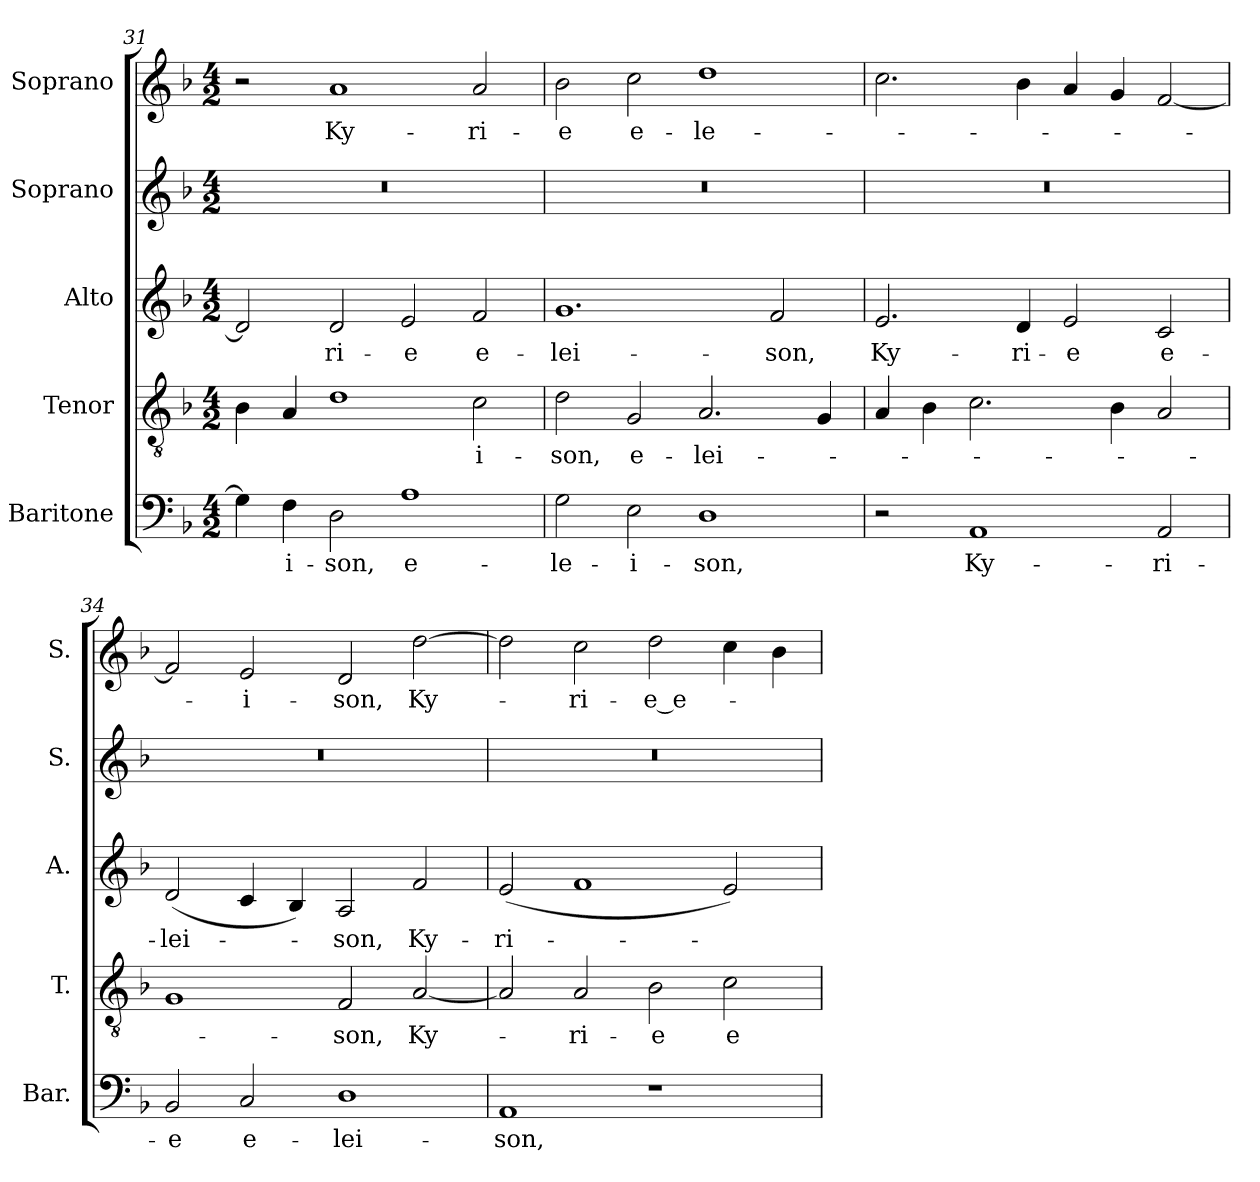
**kern	**text	**kern	**text	**kern	**text	**kern	**kern	**text
*part5	*part5	*part4	*part4	*part3	*part3	*part2	*part1	*part1
*staff5	*staff5	*staff4	*staff4	*staff3	*staff3	*staff2	*staff1	*staff1
*I"Baritone	*	*I"Tenor	*	*I"Alto	*	*I"Soprano	*I"Soprano	*
*I'Bar.	*	*I'T.	*	*I'A.	*	*I'S.	*I'S.	*
*clefF4	*	*clefGv2	*	*clefG2	*	*clefG2	*clefG2	*
*	*	*ITrd7c12	*	*	*	*	*	*
*k[b-]	*	*k[b-]	*	*k[b-]	*	*k[b-]	*k[b-]	*
*F:	*	*F:	*	*F:	*	*F:	*F:	*
*M4/2	*	*M4/2	*	*M4/2	*	*M4/2	*M4/2	*
=31	=31	=31	=31	=31	=31	=31	=31	=31
!	!	!	!	!	!	!LO:N:vis=1	!	!
4Gi\]	.	4BB-i\	.	2di/]	.	0r	2r	.
!	!LO:LY:b:color=#000000	!	!	!	!	!	!	!
4Fi\	-i-	4AAi/	.	.	.	.	.	.
!	!LO:LY:b:color=#000000	!	!	!	!	!	!	!
!	!	!	!	!	!LO:LY:b:color=#000000	!	!	!
!	!	!	!	!	!	!	!	!LO:LY:b:color=#000000
2Di\	-son,	1Di	.	2di/	-ri-	.	1ai	Ky-
!	!LO:LY:b:color=#000000	!	!	!	!	!	!	!
!	!	!	!	!	!LO:LY:b:color=#000000	!	!	!
1Ai	e-	.	.	2ei/	-e	.	.	.
!	!	!	!LO:LY:b:color=#000000	!	!	!	!	!
!	!	!	!	!	!LO:LY:b:color=#000000	!	!	!
!	!	!	!	!	!	!	!	!LO:LY:b:color=#000000
.	.	2Ci\	-i-	2fi/	e-	.	2ai/	-ri-
=32	=32	=32	=32	=32	=32	=32	=32	=32
!	!LO:LY:b:color=#000000	!	!	!	!	!	!	!
!	!	!	!LO:LY:b:color=#000000	!	!	!	!	!
!	!	!	!	!	!LO:LY:b:color=#000000	!LO:N:vis=1	!	!
!	!	!	!	!	!	!	!	!LO:LY:b:color=#000000
2Gi\	-le-	2Di\	-son,	1.gi	-lei-	0r	2b-i\	-e
!	!LO:LY:b:color=#000000	!	!	!	!	!	!	!
!	!	!	!LO:LY:b:color=#000000	!	!	!	!	!
!	!	!	!	!	!	!	!	!LO:LY:b:color=#000000
2Ei\	-i-	2GGi/	e-	.	.	.	2cci\	e-
!	!LO:LY:b:color=#000000	!	!	!	!	!	!	!
!	!	!	!LO:LY:b:color=#000000	!	!	!	!	!
!	!	!	!	!	!	!	!	!LO:LY:b:color=#000000
1Di	-son,	2.AAi/	-lei-	.	.	.	1ddi	-le-
!	!	!	!	!	!LO:LY:b:color=#000000	!	!	!
.	.	.	.	2fi/	-son,	.	.	.
.	.	4GGi/	.	.	.	.	.	.
=33	=33	=33	=33	=33	=33	=33	=33	=33
!	!	!	!	!	!LO:LY:b:color=#000000	!LO:N:vis=1	!	!
2r	.	4AAi/	.	2.ei/	Ky-	0r	2.cci\	.
.	.	4BB-i\	.	.	.	.	.	.
!	!LO:LY:b:color=#000000	!	!	!	!	!	!	!
1AAi	Ky-	2.Ci\	.	.	.	.	.	.
!	!	!	!	!	!LO:LY:b:color=#000000	!	!	!
.	.	.	.	4di/	-ri-	.	4b-i\	.
!	!	!	!	!	!LO:LY:b:color=#000000	!	!	!
.	.	.	.	2ei/	-e	.	4ai/	.
.	.	4BB-i\	.	.	.	.	4gi/	.
!	!LO:LY:b:color=#000000	!	!	!	!	!	!	!
!	!	!	!	!	!LO:LY:b:color=#000000	!	!	!
2AAi/	-ri-	2AAi/	.	2ci/	e-	.	[2fi/	.
=34	=34	=34	=34	=34	=34	=34	=34	=34
!	!LO:LY:b:color=#000000	!	!	!	!	!	!	!
!	!	!	!	!	!LO:LY:b:color=#000000	!LO:N:vis=1	!	!
2BB-i/	-e	1GGi	.	(2di/	-lei-	0r	2fi/]	.
!	!LO:LY:b:color=#000000	!	!	!	!	!	!	!
!	!	!	!	!	!	!	!	!LO:LY:b:color=#000000
2Ci/	e-	.	.	4ci/	.	.	2ei/	-i-
.	.	.	.	4B-i/)	.	.	.	.
!	!LO:LY:b:color=#000000	!	!	!	!	!	!	!
!	!	!	!LO:LY:b:color=#000000	!	!	!	!	!
!	!	!	!	!	!LO:LY:b:color=#000000	!	!	!
!	!	!	!	!	!	!	!	!LO:LY:b:color=#000000
1Di	-lei-	2FFi/	-son,	2Ai/	-son,	.	2di/	-son,
!	!	!	!LO:LY:b:color=#000000	!	!	!	!	!
!	!	!	!	!	!LO:LY:b:color=#000000	!	!	!
!	!	!	!	!	!	!	!	!LO:LY:b:color=#000000
.	.	[2AAi/	Ky-	2fi/	Ky-	.	[2ddi\	Ky-
=35	=35	=35	=35	=35	=35	=35	=35	=35
!	!LO:LY:b:color=#000000	!	!	!	!	!	!	!
!	!	!	!	!	!LO:LY:b:color=#000000	!LO:N:vis=1	!	!
1AAi	-son,	2AAi/]	.	(2ei/	-ri-	0r	2ddi\]	.
!	!	!	!LO:LY:b:color=#000000	!	!	!	!	!
!	!	!	!	!	!	!	!	!LO:LY:b:color=#000000
.	.	2AAi/	-ri-	1fi	.	.	2cci\	-ri-
!	!	!	!LO:LY:b:color=#000000	!	!	!	!	!
!	!	!	!	!	!	!	!	!LO:LY:b:color=#000000
1r	.	2BB-i\	-e	.	.	.	2ddi\	-e_e-
!	!	!	!LO:LY:b:color=#000000	!	!	!	!	!
.	.	2Ci\	e-	2ei/)	.	.	4cci\	.
.	.	.	.	.	.	.	4b-i\	.
=	=	=	=	=	=	=	=	=
*-	*-	*-	*-	*-	*-	*-	*-	*-
